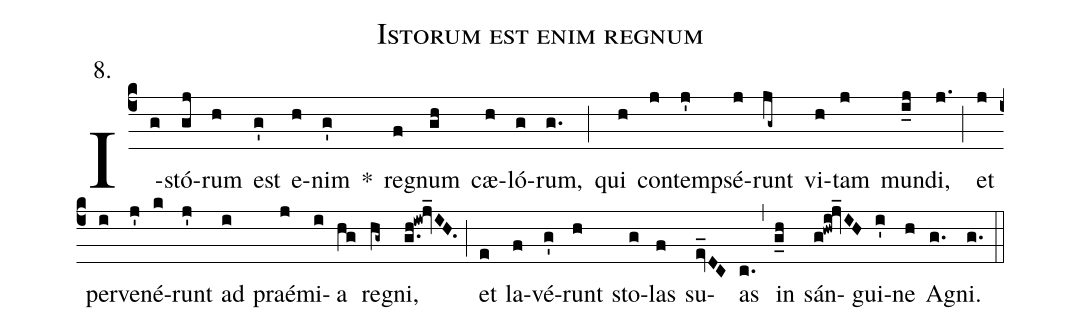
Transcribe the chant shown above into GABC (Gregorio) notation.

name:Istorum est enim regnum;
office-part:Antiphona;
mode:8;
annotation:8.;
%%
(c4) I(g)stó(gj)rum(h) est(g') e(h)nim(g') *() re(f)gnum(gh) cæ(h)ló(g)rum,(g.) (;) qui(h) con(j)tem(j')psé(j)runt(jg~) vi(h)tam(j) mun(i_j)di,(j.) (;) et(j) per(i)ve(j')né(k)runt(j') ad(i) praé(j)mi(i)a(hg) re(hg~)gni,(g.h!iw!jv_IH.) (;) et(e) la(f)vé(g')runt(h) sto(g)las(f) su(ev_DC)as(c.) (,) in(g_h) sán(g!hwi!jv_IH)gui(i')ne(h) A(g.)gni.(g.) (::)
